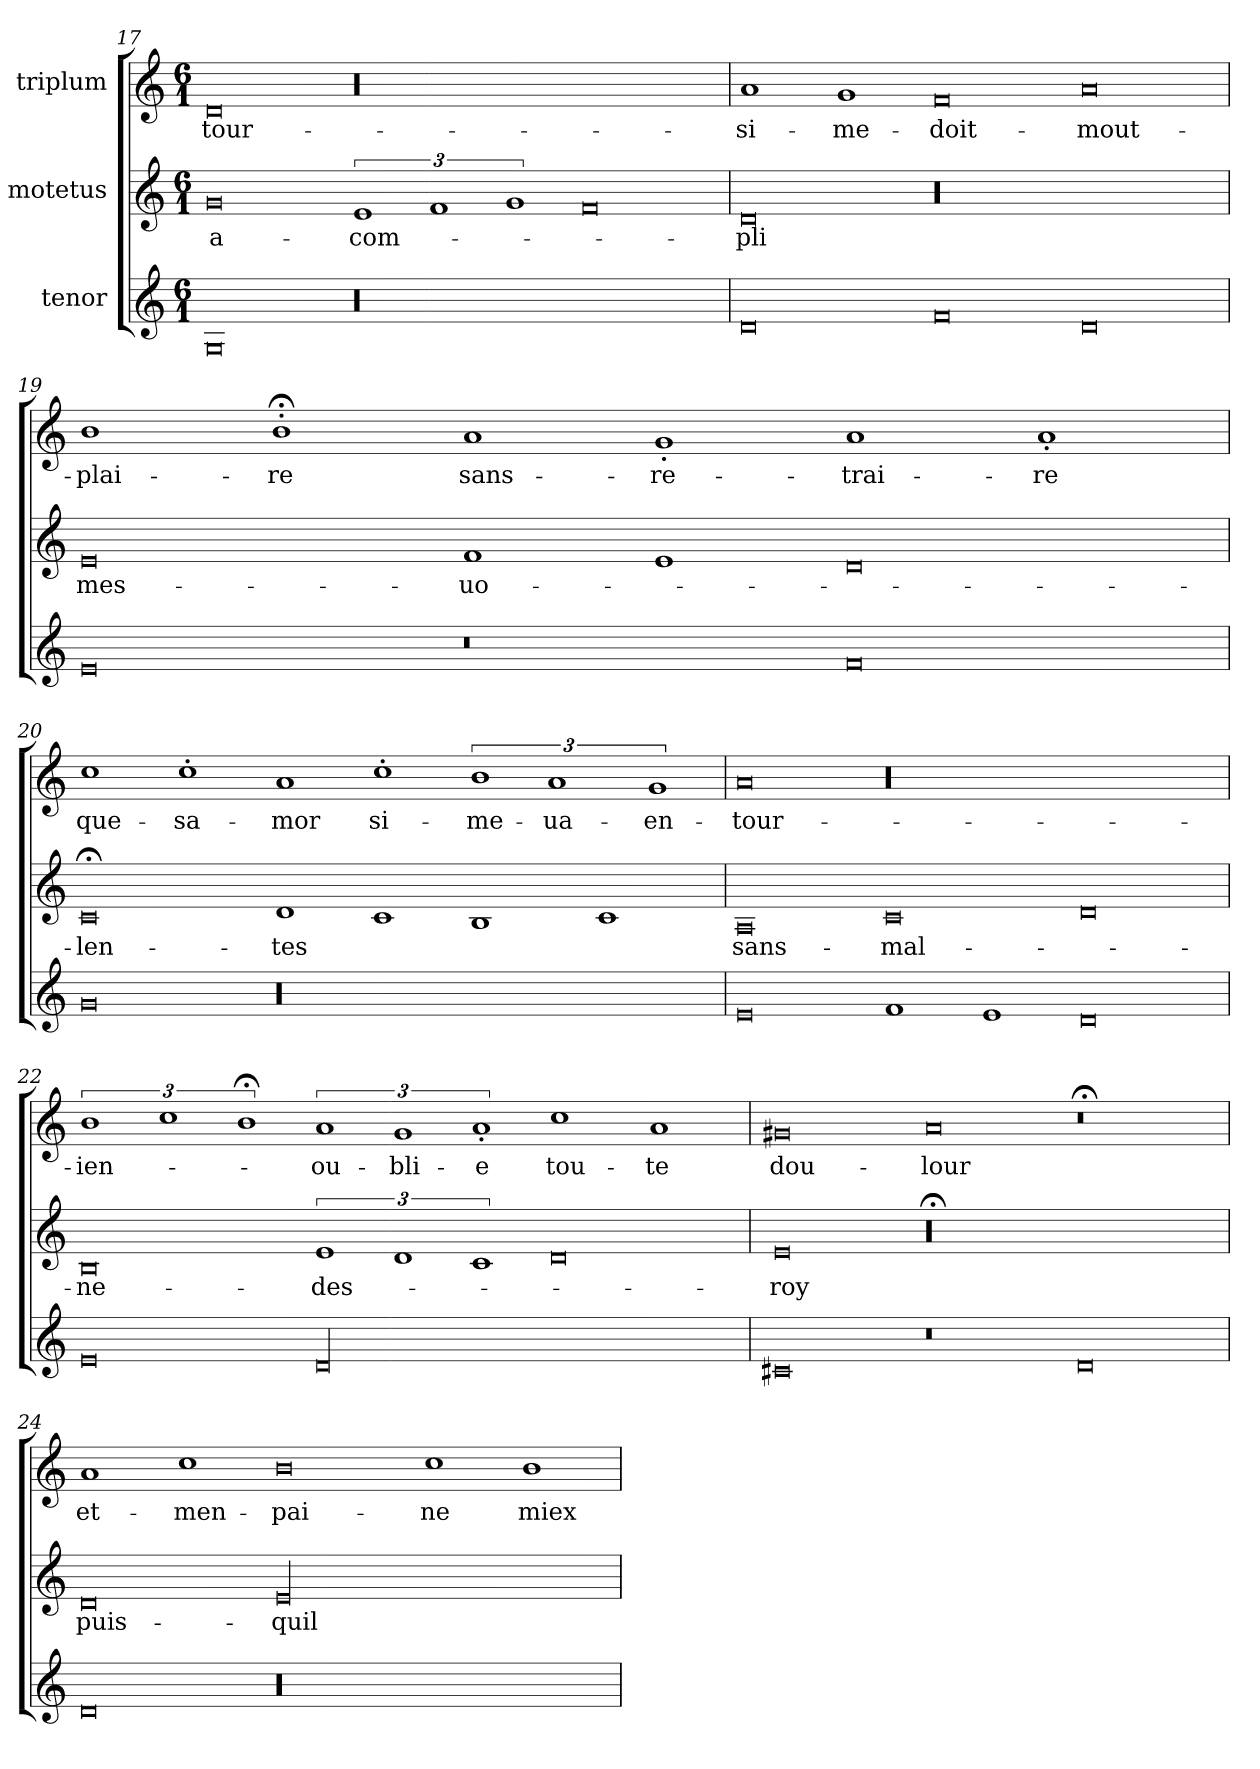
**kern	**kern	**text	**kern	**text
*part3	*part2	*part2	*part1	*part1
*staff3	*staff2	*staff2	*staff1	*staff1
*I"tenor	*I"motetus	*	*I"triplum	*
*clefG2	*clefG2	*	*clefG2	*
*k[]	*k[]	*	*k[]	*
*C:	*C:	*	*C:	*
*M6/1	*M6/1	*	*M6/1	*
=17	=17	=17	=17	=17
0G/	0g/	a-	0d/	tour-
00r	3%2e/	-com-	00r	.
.	3%2f/	.	.	.
.	3%2g/	.	.	.
.	0f/	.	.	.
=18	=18	=18	=18	=18
0d/	0d/	-pli	1a/	si-
.	.	.	1g/	me-
0f/	00r	.	0f/	doit-
0d/	.	.	0a/	mout-
=19	=19	=19	=19	=19
0e/	0e/	mes-	1b\	plai-
.	.	.	1b;<'\	-re
0r	1f/	uo-	1a/	sans-
.	1e/	.	1g'/	re-
0f/	0d/	.	1a/	-trai-
.	.	.	1a'/	-re
=20	=20	=20	=20	=20
0g/	0c;</	-len-	1cc\	que-
.	.	.	1cc'\	sa-
00r	1d/	-tes	1a/	-mor
.	1c/	.	1cc'\	si-
.	1B/	.	3%2b\	me-
.	.	.	3%2a/	ua-
.	1c/	.	.	.
.	.	.	3%2g/	en-
=21	=21	=21	=21	=21
0e/	0A/	sans-	0a/	tour-
1f/	0c/	mal-	00r	.
1e/	.	.	.	.
0d/	0d/	.	.	.
=22	=22	=22	=22	=22
0e/	0B/	ne-	3%2b\	ien-
.	.	.	3%2cc\	.
.	.	.	3%2b;<\	.
00d/	3%2e/	des-	3%2a/	ou-
.	3%2d/	.	3%2g/	-bli-
.	3%2c/	.	3%2a'/	-e
.	0d/	.	1cc\	tou-
.	.	.	1a/	-te
!!LO:PB:g=z
=23	=23	=23	=23	=23
0c#X/	0e/	-roy	0g#X/	dou-
0r	00r;<	.	0a/	-lour
0d/	.	.	0r;<	.
=24	=24	=24	=24	=24
0d/	0d/	puis-	1a/	et-
.	.	.	1cc\	men-
00r	00e/	-quil	0b\	pai-
.	.	.	1cc\	-ne
.	.	.	1b\	miex-
=	=	=	=	=
*-	*-	*-	*-	*-
